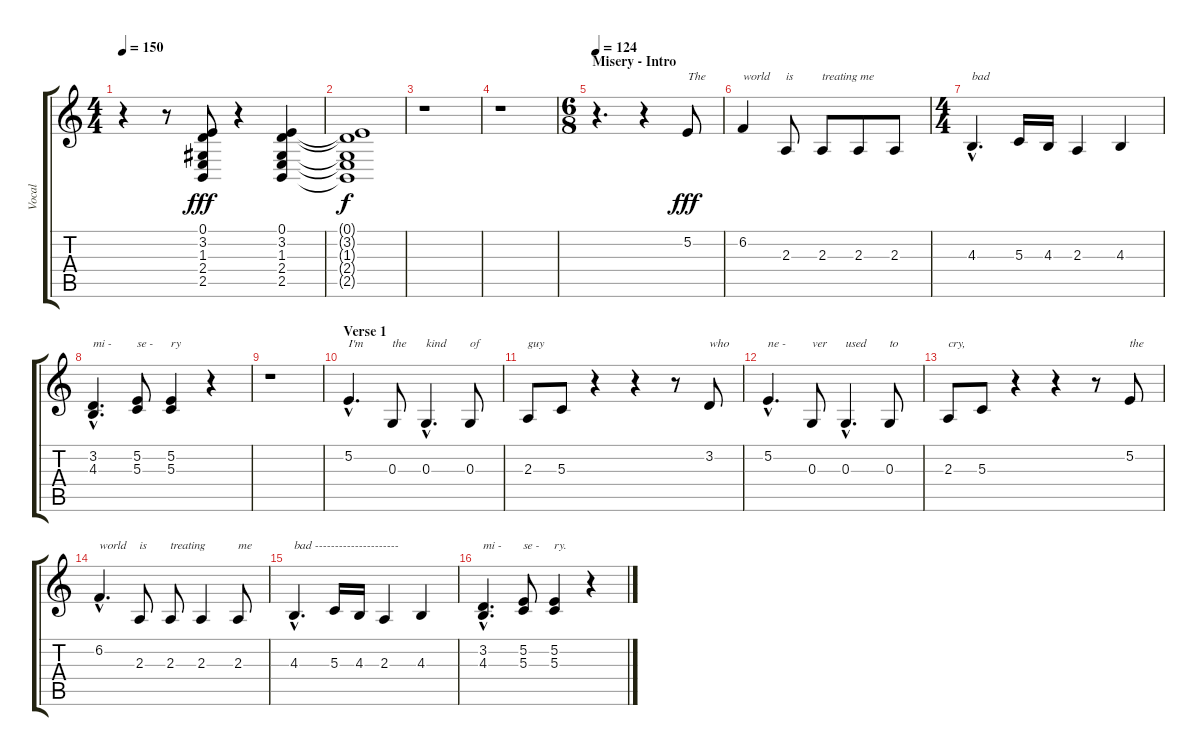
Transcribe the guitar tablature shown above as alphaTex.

\track ("Vocal" "Vocal") {instrument altosax}
\staff {score tabs}
\tuning (E4 B3 G3 D3 A2 E2) {hide}
\ts (4 4)
\tempo 150
\clef g2
\ks c
r.4{dy fff volume 14 instrument electricguitarclean} r.8 (0.1 3.2 1.3 2.4 2.5).8 r.4 (0.1 3.2 1.3 2.4 2.5).4 |
(0.1{t} 3.2{t} 1.3{t} 2.4{t} 2.5{t}).1{dy f} |
r.1 |
r.1 |
\ts (6 8)
\section ("" "Misery - Intro")
\tempo 124
r.4{d} r.4 5.2.8{txt "The" dy fff volume 16 instrument altosax} |
6.2.4{txt "world"} 2.3.8{txt "is"} 2.3.8{txt "treating me"} 2.3.8 2.3.8 |
\ts (4 4)
4.3{hac}.4{d txt "bad"} 5.3.16 4.3.16 2.3.4 4.3.4 |
(3.2{hac} 4.3{hac}).4{d txt "mi -"} (5.2 5.3).8{txt "se -"} (5.2 5.3).4{txt "ry"} r.4 |
r.1 |
\section ("" "Verse 1")
5.2{hac}.4{d txt "I'm"} 0.3.8{txt "the"} 0.3{hac}.4{d txt "kind"} 0.3.8{txt "of"} |
2.3.8{txt "guy"} 5.3.8 r.4 r.4 r.8 3.2.8{txt "who"} |
5.2{hac}.4{d txt "ne -"} 0.3.8{txt "ver"} 0.3{hac}.4{d txt "used"} 0.3.8{txt "to"} |
2.3.8{txt "cry,"} 5.3.8 r.4 r.4 r.8 5.2.8{txt "the"} |
6.2{hac}.4{d txt "world"} 2.3.8{txt "is"} 2.3.8{txt "treating"} 2.3.4 2.3.8{txt "me"} |
4.3{hac}.4{d txt "bad ---------------------"} 5.3.16 4.3.16 2.3.4 4.3.4 |
(3.2{hac} 4.3{hac}).4{d txt "mi -"} (5.2 5.3).8{txt "se -"} (5.2 5.3).4{txt "ry."} r.4
